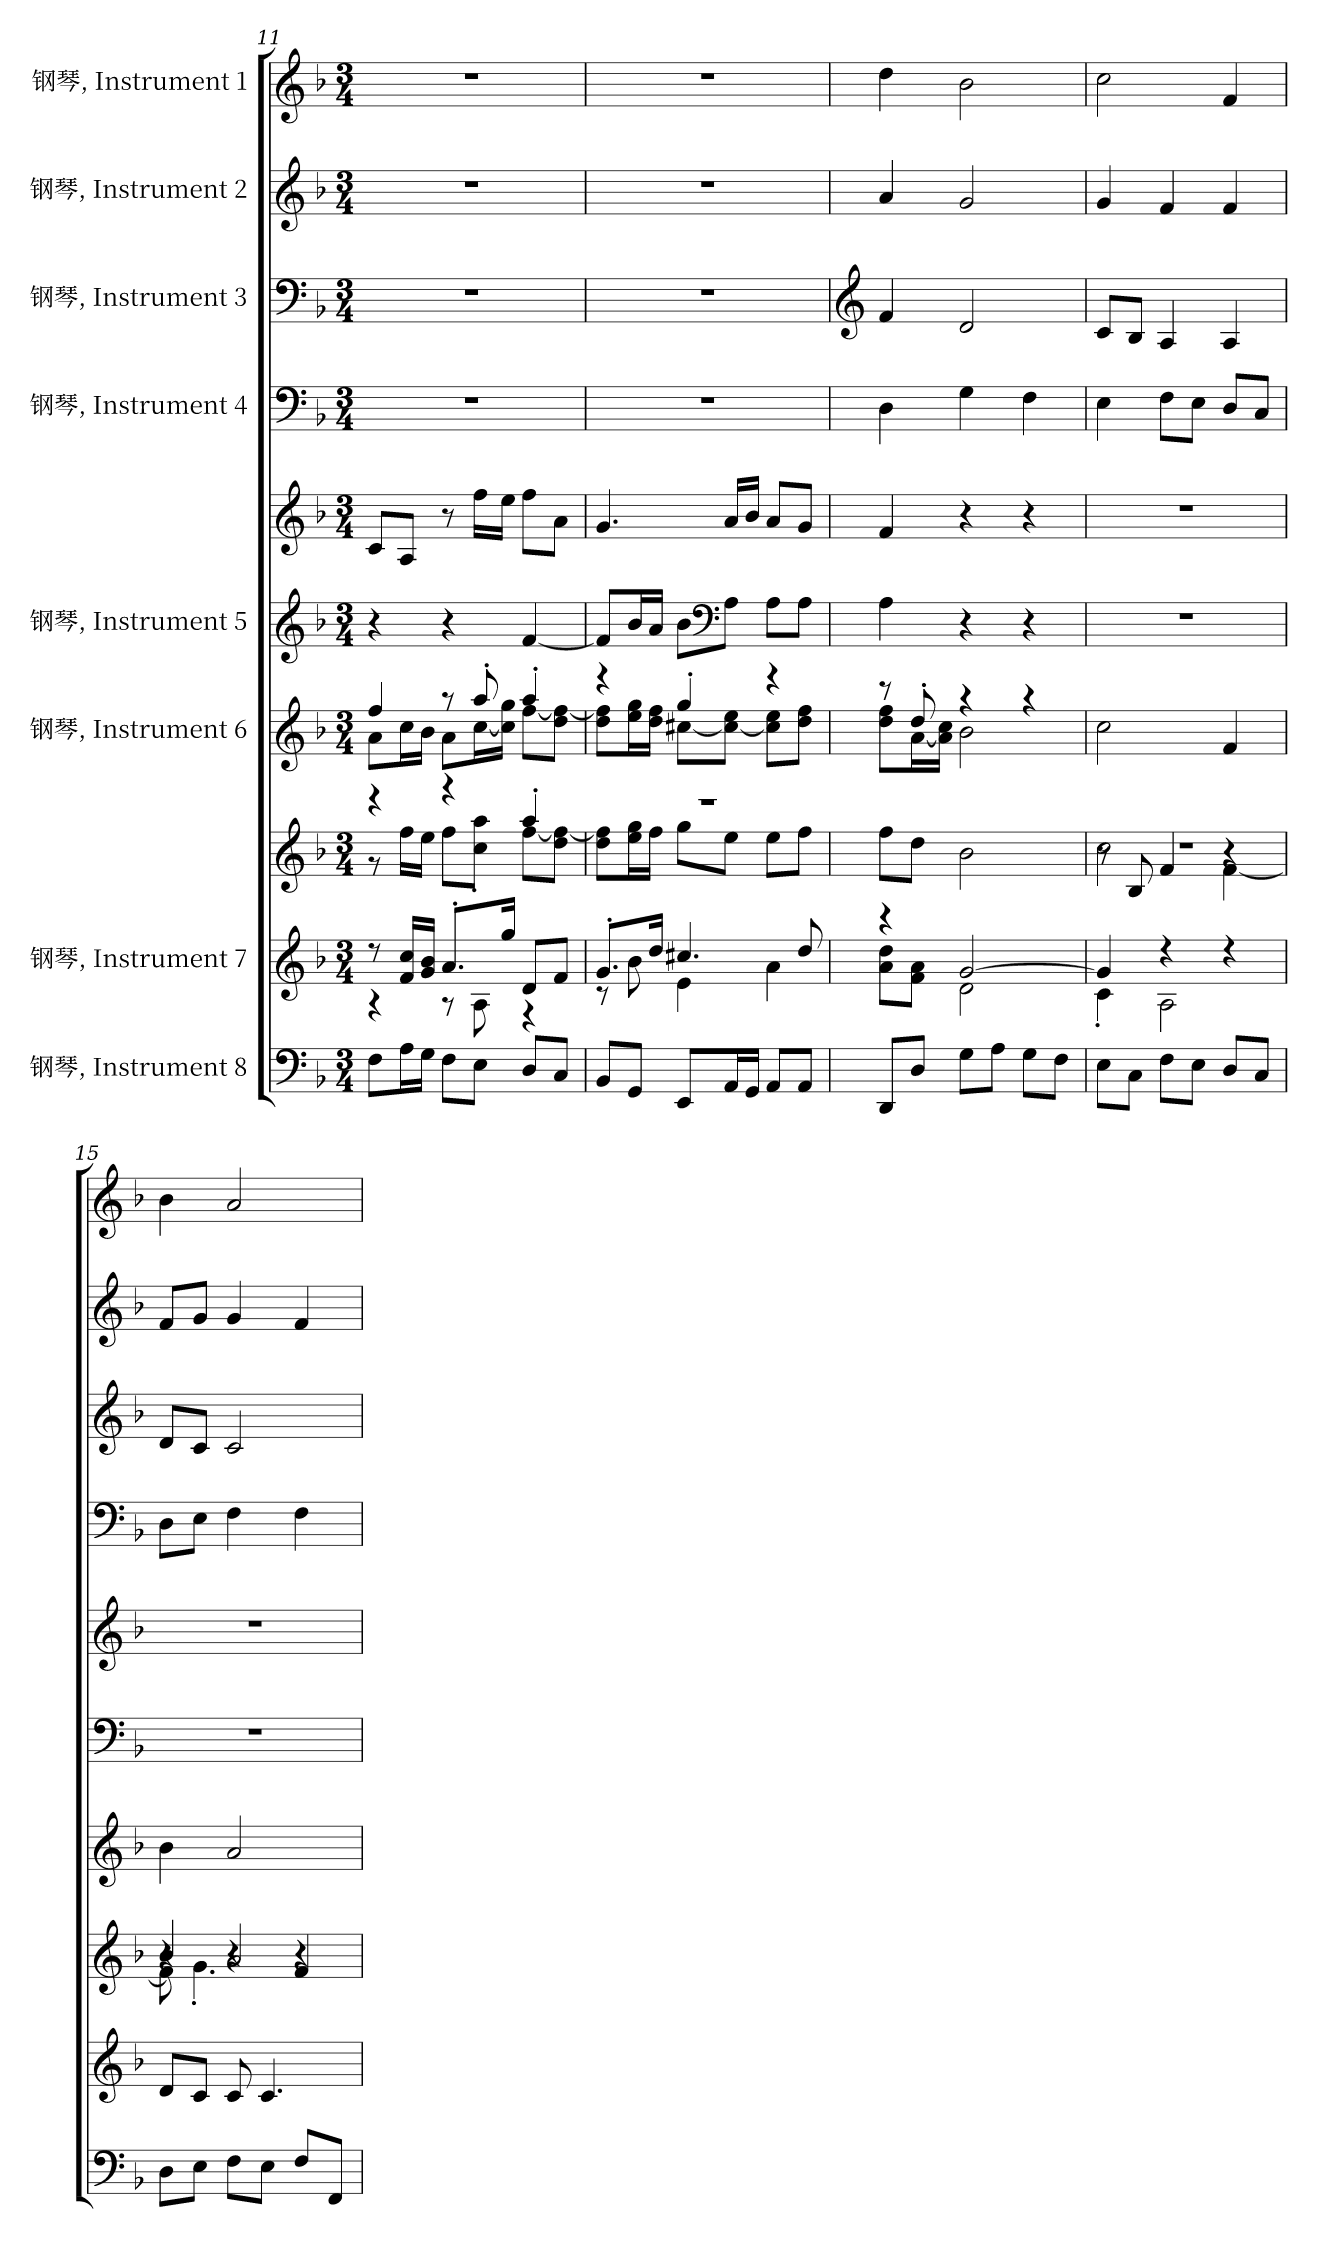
**kern	**kern	**kern	**kern	**kern	**kern	**kern	**kern	**kern	**kern
*part8	*part7	*part7	*part6	*part5	*part5	*part4	*part3	*part2	*part1
*staff10	*staff9	*staff8	*staff7	*staff6	*staff5	*staff4	*staff3	*staff2	*staff1
*I"钢琴, Instrument 8	*I"钢琴, Instrument 7	*	*I"钢琴, Instrument 6	*I"钢琴, Instrument 5	*	*I"钢琴, Instrument 4	*I"钢琴, Instrument 3	*I"钢琴, Instrument 2	*I"钢琴, Instrument 1
*clefF4	*clefG2	*clefG2	*clefG2	*clefG2	*clefG2	*clefF4	*clefF4	*clefG2	*clefG2
*k[b-]	*k[b-]	*k[b-]	*k[b-]	*k[b-]	*k[b-]	*k[b-]	*k[b-]	*k[b-]	*k[b-]
*M3/4	*M3/4	*M3/4	*M3/4	*M3/4	*M3/4	*M3/4	*M3/4	*M3/4	*M3/4
=11	=11	=11	=11	=11	=11	=11	=11	=11	=11
*	*^	*^	*^	*	*	*	*	*	*
8F\L	8r	4r	4r	8r	4ff/	8a\L	4r	8c/L	2.r	2.r	2.r	2.r
16A\L	16f/ 16cc/LL	.	.	16ff\LL	.	16cc\L	.	8A/J	.	.	.	.
16G\JJ	16g/ 16b-/JJ	.	.	16ee\JJ	.	16b-\JJ	.	.	.	.	.	.
8F\L	8.a'/L	8r	4r	8ff\L	8r	8a\L	4r	8r	.	.	.	.
8E\J	.	8A\	.	8cc\' 8aa\'J	8aa'/	[16cc\L	.	16ff\LL	.	.	.	.
.	16gg/Jk	.	.	.	.	16cc\] 16gg\JJ	.	16ee\JJ	.	.	.	.
8D/L	8d/L	4r	4aa'/	[8ff\L	4aa'/	[8ff\L	[4f/	8ff\L	.	.	.	.
8C/J	8f/J	.	.	8dd\ 8ff\_J	.	8dd\ 8ff\_J	.	8a\J	.	.	.	.
=12	=12	=12	=12	=12	=12	=12	=12	=12	=12	=12	=12	=12
8BB-/L	8.g'/L	8r	2.r	8dd\ 8ff\]L	4r	8dd\ 8ff\]L	8f/L]	4.g/	2.r	2.r	2.r	2.r
8GG/J	.	8b-\	.	16ee\ 16gg\L	.	16ee\ 16gg\L	16b-/L	.	.	.	.	.
.	16dd/Jk	.	.	16ff\JJ	.	16dd\ 16ff\JJ	16a/JJ	.	.	.	.	.
8EE/L	4.cc#X/	4e\	.	8gg\L	4gg'/	[8cc#X\L	8b-\L	.	.	.	.	.
*	*	*	*	*	*	*	*clefF4	*	*	*	*	*
16AA/L	.	.	.	8ee\J	.	8cc#\_ 8ee\J	8A\J	16a/LL	.	.	.	.
16GG/JJ	.	.	.	.	.	.	.	16b-/JJ	.	.	.	.
8AA/L	.	4a\	.	8ee\L	4r	8cc#\] 8ee\L	8A\L	8a/L	.	.	.	.
8AA/J	8dd/	.	.	8ff\J	.	8dd\ 8ff\J	8A\J	8g/J	.	.	.	.
*	*	*	*v	*v	*	*	*	*	*	*	*	*
!!LO:PB:g=z
=13	=13	=13	=13	=13	=13	=13	=13	=13	=13	=13	=13
*	*	*	*	*	*	*	*	*	*clefG2	*	*
8DD/L	4r	8a\ 8dd\L	8ff\L	8r	8dd\ 8ff\L	4A\	4f/	4D\	4f/	4a/	4dd\
8D/J	.	8f\ 8a\J	8dd\J	8dd'/	[16a\L	.	.	.	.	.	.
.	.	.	.	.	16a\] 16cc\JJ	.	.	.	.	.	.
8G\L	[2g/	2d\	2b-\	4r	2b-\	4r	4r	4G\	2d/	2g/	2b-\
8A\J	.	.	.	.	.	.	.	.	.	.	.
8G\L	.	.	.	4r	.	4r	4r	4F\	.	.	.
8F\J	.	.	.	.	.	.	.	.	.	.	.
*	*	*	*	*v	*v	*	*	*	*	*	*
=14	=14	=14	=14	=14	=14	=14	=14	=14	=14	=14
*	*	*	*^	*	*	*	*	*	*	*
*	*	*	*	*^	*	*	*	*	*	*	*
8E\L	4g/]	4c'\	2.r	2cc\	8r	2cc\	2.r	2.r	4E\	8c/L	4g/	2cc\
8C\J	.	.	.	.	8B-/	.	.	.	.	8B-/J	.	.
8F\L	4r	2A\	.	.	4f/	.	.	.	8F\L	4A/	4f/	.
8E\J	.	.	.	.	.	.	.	.	8E\J	.	.	.
8D/L	4r	.	.	[4f\	4r	4f/	.	.	8D/L	4A/	4f/	4f/
8C/J	.	.	.	.	.	.	.	.	8C/J	.	.	.
*	*v	*v	*	*	*	*	*	*	*	*	*	*
=15	=15	=15	=15	=15	=15	=15	=15	=15	=15	=15	=15
8D\L	8d/L	4b-/	8f\]	4r	4b-\	2.r	2.r	8D\L	8d/L	8f/L	4b-\
8E\J	8c/J	.	4.g'\	.	.	.	.	8E\J	8c/J	8g/J	.
8F\L	8c/	2a/	.	4r	2a/	.	.	4F\	2c/	4g/	2a/
8E\J	4.c/	.	.	.	.	.	.	.	.	.	.
8F/L	.	.	4r	4f/	.	.	.	4F\	.	4f/	.
8FF/J	.	.	.	.	.	.	.	.	.	.	.
*	*	*v	*v	*v	*	*	*	*	*	*	*
=	=	=	=	=	=	=	=	=	=
*-	*-	*-	*-	*-	*-	*-	*-	*-	*-
